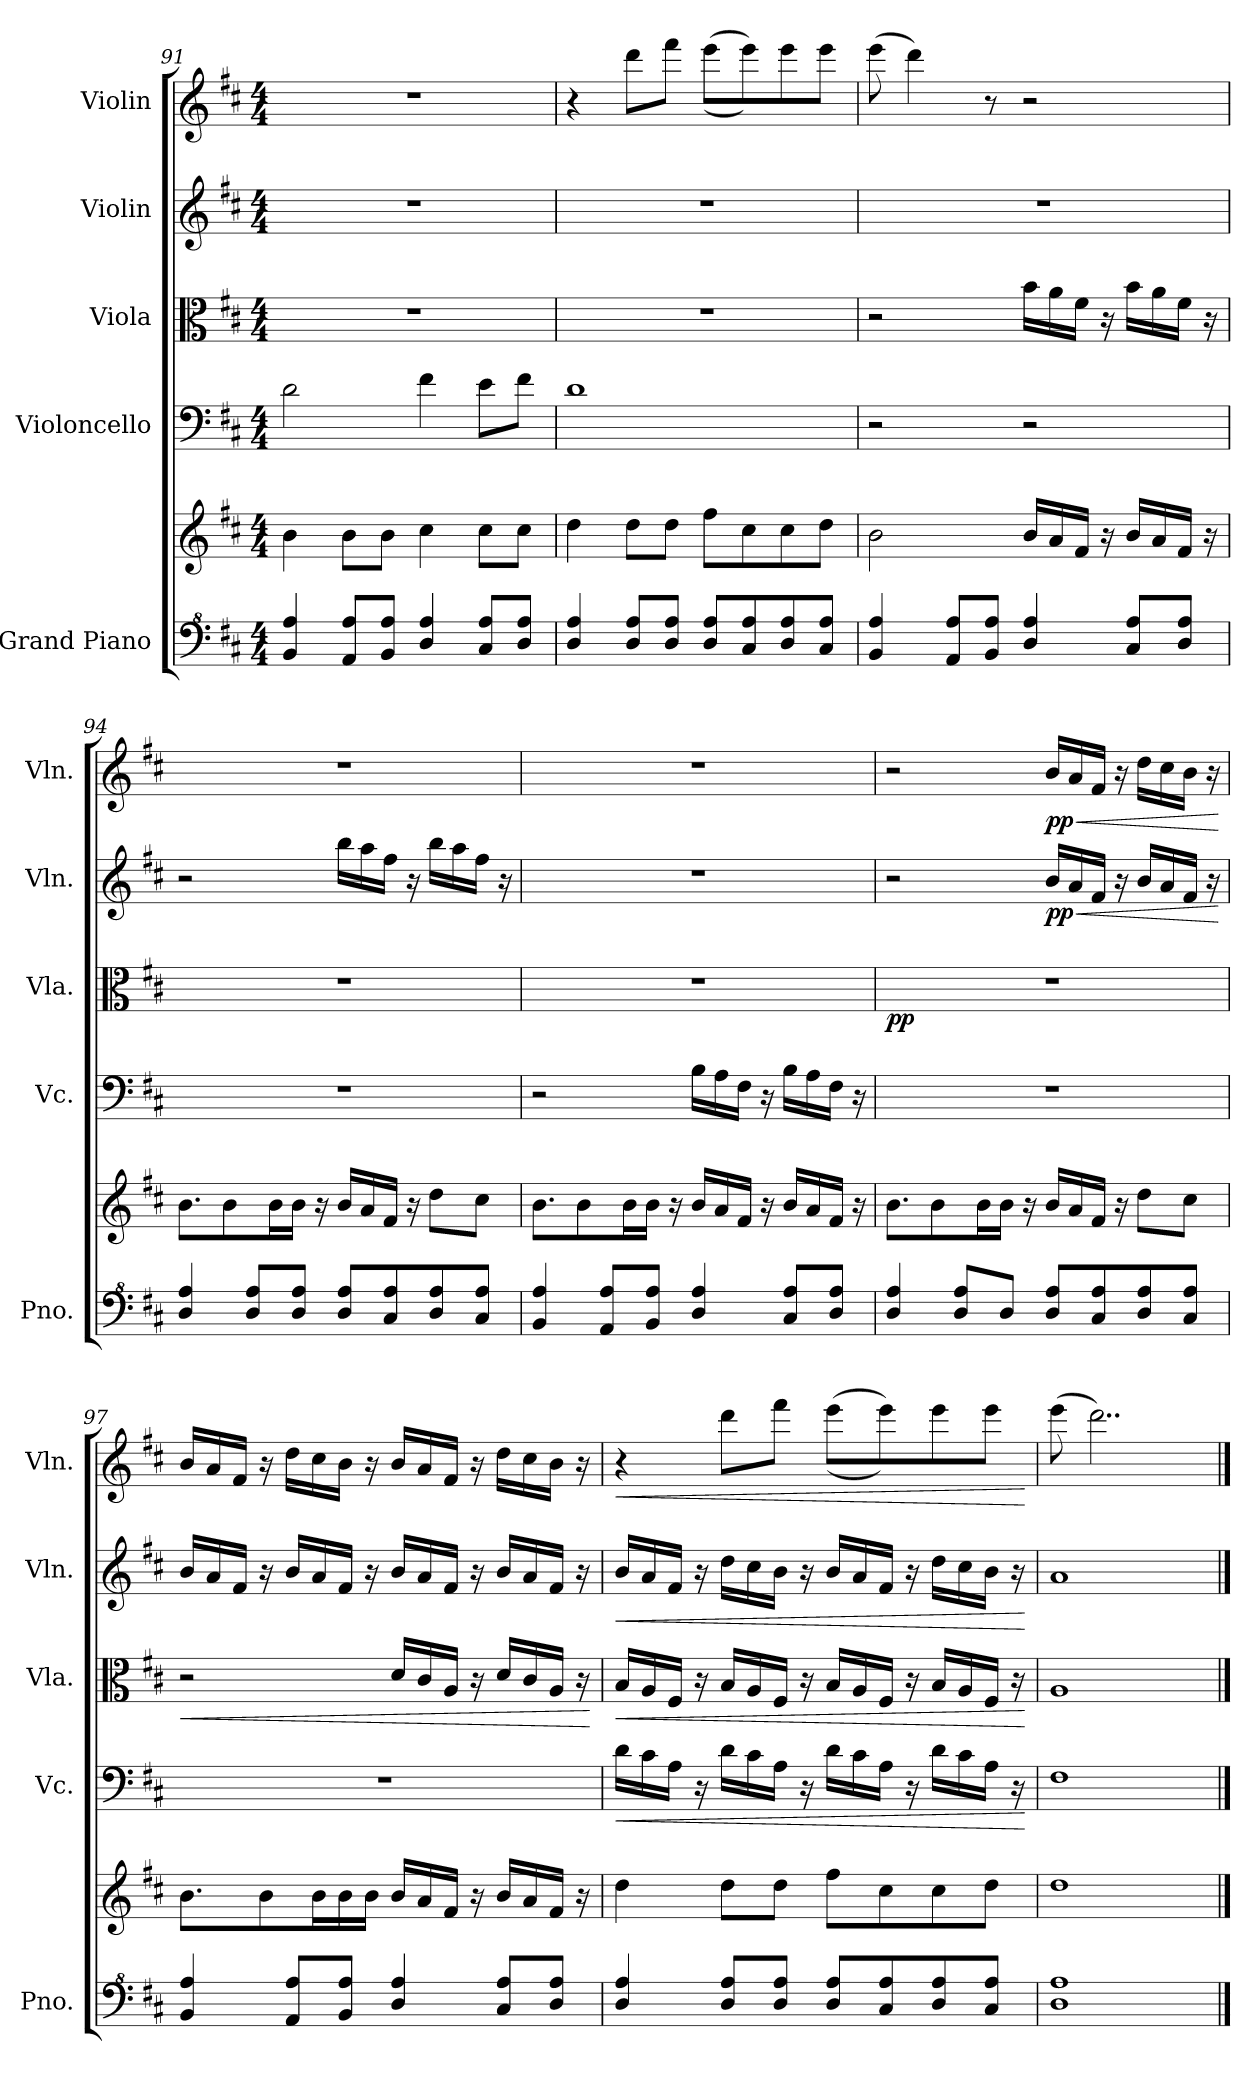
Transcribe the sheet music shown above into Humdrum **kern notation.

**kern	**kern	**kern	**dynam	**kern	**dynam	**kern	**dynam	**kern	**dynam
*part5	*part5	*part4	*part4	*part3	*part3	*part2	*part2	*part1	*part1
*staff6	*staff5	*staff4	*staff4	*staff3	*staff3	*staff2	*staff2	*staff1	*staff1
*I"Grand Piano	*	*I"Violoncello	*	*I"Viola	*	*I"Violin	*	*I"Violin	*
*I'Pno.	*	*I'Vc.	*	*I'Vla.	*	*I'Vln.	*	*I'Vln.	*
*clefF^4	*clefG2	*clefF4	*	*clefC3	*	*clefG2	*	*clefG2	*
*k[f#c#]	*k[f#c#]	*k[f#c#]	*	*k[f#c#]	*	*k[f#c#]	*	*k[f#c#]	*
*M4/4	*M4/4	*M4/4	*	*M4/4	*	*M4/4	*	*M4/4	*
=91	=91	=91	=91	=91	=91	=91	=91	=91	=91
4B/ 4a/	4b\	2d\	.	1r	.	1r	.	1r	.
8A/ 8a/L	8b\L	.	.	.	.	.	.	.	.
8B/ 8a/J	8b\J	.	.	.	.	.	.	.	.
4d/ 4a/	4cc#\	4f#\	.	.	.	.	.	.	.
8c#/ 8a/L	8cc#\L	8e\L	.	.	.	.	.	.	.
8d/ 8a/J	8cc#\J	8f#\J	.	.	.	.	.	.	.
=92	=92	=92	=92	=92	=92	=92	=92	=92	=92
4d/ 4a/	4dd\	1d	.	1r	.	1r	.	4r	.
8d/ 8a/L	8dd\L	.	.	.	.	.	.	8ddd\L	.
8d/ 8a/J	8dd\J	.	.	.	.	.	.	8fff#\J	.
8d/ 8a/L	8ff#\L	.	.	.	.	.	.	((8eee\L	.
8c#/ 8a/	8cc#\	.	.	.	.	.	.	8eee\))	.
8d/ 8a/	8cc#\	.	.	.	.	.	.	8eee\	.
8c#/ 8a/J	8dd\J	.	.	.	.	.	.	8eee\J	.
!!LO:LB:g=z
=93	=93	=93	=93	=93	=93	=93	=93	=93	=93
4B/ 4a/	2b\	2r	.	2r	.	1r	.	(8eee\	.
.	.	.	.	.	.	.	.	4ddd\)	.
8A/ 8a/L	.	.	.	.	.	.	.	.	.
8B/ 8a/J	.	.	.	.	.	.	.	8r	.
4d/ 4a/	16b/LL	2r	.	16b\LL	.	.	.	2r	.
.	16a/	.	.	16a\	.	.	.	.	.
.	16f#/JJ	.	.	16f#\JJ	.	.	.	.	.
.	16r	.	.	16r	.	.	.	.	.
8c#/ 8a/L	16b/LL	.	.	16b\LL	.	.	.	.	.
.	16a/	.	.	16a\	.	.	.	.	.
8d/ 8a/J	16f#/JJ	.	.	16f#\JJ	.	.	.	.	.
.	16r	.	.	16r	.	.	.	.	.
=94	=94	=94	=94	=94	=94	=94	=94	=94	=94
4d/ 4a/	8.b\L	1r	.	1r	.	2r	.	1r	.
.	8b\	.	.	.	.	.	.	.	.
8d/ 8a/L	.	.	.	.	.	.	.	.	.
.	16b\L	.	.	.	.	.	.	.	.
8d/ 8a/J	16b\JJ	.	.	.	.	.	.	.	.
.	16r	.	.	.	.	.	.	.	.
8d/ 8a/L	16b/LL	.	.	.	.	16bb\LL	.	.	.
.	16a/	.	.	.	.	16aa\	.	.	.
8c#/ 8a/	16f#/JJ	.	.	.	.	16ff#\JJ	.	.	.
.	16r	.	.	.	.	16r	.	.	.
8d/ 8a/	8dd\L	.	.	.	.	16bb\LL	.	.	.
.	.	.	.	.	.	16aa\	.	.	.
8c#/ 8a/J	8cc#\J	.	.	.	.	16ff#\JJ	.	.	.
.	.	.	.	.	.	16r	.	.	.
=95	=95	=95	=95	=95	=95	=95	=95	=95	=95
4B/ 4a/	8.b\L	2r	.	1r	.	1r	.	1r	.
.	8b\	.	.	.	.	.	.	.	.
8A/ 8a/L	.	.	.	.	.	.	.	.	.
.	16b\L	.	.	.	.	.	.	.	.
8B/ 8a/J	16b\JJ	.	.	.	.	.	.	.	.
.	16r	.	.	.	.	.	.	.	.
4d/ 4a/	16b/LL	16B\LL	.	.	.	.	.	.	.
.	16a/	16A\	.	.	.	.	.	.	.
.	16f#/JJ	16F#\JJ	.	.	.	.	.	.	.
.	16r	16r	.	.	.	.	.	.	.
8c#/ 8a/L	16b/LL	16B\LL	.	.	.	.	.	.	.
.	16a/	16A\	.	.	.	.	.	.	.
8d/ 8a/J	16f#/JJ	16F#\JJ	.	.	.	.	.	.	.
.	16r	16r	.	.	.	.	.	.	.
!!LO:PB:g=z
=96	=96	=96	=96	=96	=96	=96	=96	=96	=96
!	!	!	!	!	!LO:DY:b	!	!	!	!
4d/ 4a/	8.b\L	1r	.	1r	pp	2r	.	2r	.
.	8b\	.	.	.	.	.	.	.	.
8d/ 8a/L	.	.	.	.	.	.	.	.	.
.	16b\L	.	.	.	.	.	.	.	.
8d/J	16b\JJ	.	.	.	.	.	.	.	.
.	16r	.	.	.	.	.	.	.	.
!	!	!	!	!	!	!	!LO:HP:b	!	!LO:HP:b
!	!	!	!	!	!	!	!LO:DY:n=1:b	!	!LO:DY:n=1:b
8d/ 8a/L	16b/LL	.	.	.	.	16b/LL	< pp	16b/LL	< pp
.	16a/	.	.	.	.	16a/	.	16a/	.
8c#/ 8a/	16f#/JJ	.	.	.	.	16f#/JJ	.	16f#/JJ	.
.	16r	.	.	.	.	16r	.	16r	.
8d/ 8a/	8dd\L	.	.	.	.	16b/LL	.	16dd\LL	.
.	.	.	.	.	.	16a/	.	16cc#\	.
8c#/ 8a/J	8cc#\J	.	.	.	.	16f#/JJ	.	16b\JJ	.
.	.	.	.	.	.	16r	.	16r	.
.	.	.	.	.	.	.	[	.	[
=97	=97	=97	=97	=97	=97	=97	=97	=97	=97
!	!	!	!	!	!LO:HP:b	!	!	!	!
4B/ 4a/	8.b\L	1r	.	2r	<	16b/LL	.	16b/LL	.
.	.	.	.	.	.	16a/	.	16a/	.
.	.	.	.	.	.	16f#/JJ	.	16f#/JJ	.
.	8b\	.	.	.	.	16r	.	16r	.
8A/ 8a/L	.	.	.	.	.	16b/LL	.	16dd\LL	.
.	16b\L	.	.	.	.	16a/	.	16cc#\	.
8B/ 8a/J	16b\	.	.	.	.	16f#/JJ	.	16b\JJ	.
.	16b\JJ	.	.	.	.	16r	.	16r	.
4d/ 4a/	16b/LL	.	.	16d/LL	.	16b/LL	.	16b/LL	.
.	16a/	.	.	16c#/	.	16a/	.	16a/	.
.	16f#/JJ	.	.	16A/JJ	.	16f#/JJ	.	16f#/JJ	.
.	16r	.	.	16r	.	16r	.	16r	.
8c#/ 8a/L	16b/LL	.	.	16d/LL	.	16b/LL	.	16dd\LL	.
.	16a/	.	.	16c#/	.	16a/	.	16cc#\	.
8d/ 8a/J	16f#/JJ	.	.	16A/JJ	.	16f#/JJ	.	16b\JJ	.
.	16r	.	.	16r	.	16r	.	16r	.
.	.	.	.	.	[	.	.	.	.
!!LO:LB:g=z
=98	=98	=98	=98	=98	=98	=98	=98	=98	=98
!	!	!	!LO:HP:b	!	!LO:HP:b	!	!LO:HP:b	!	!LO:HP:b
4d/ 4a/	4dd\	16d\LL	<	16B/LL	<	16b/LL	<	4r	<
.	.	16c#\	.	16A/	.	16a/	.	.	.
.	.	16A\JJ	.	16F#/JJ	.	16f#/JJ	.	.	.
.	.	16r	.	16r	.	16r	.	.	.
8d/ 8a/L	8dd\L	16d\LL	.	16B/LL	.	16dd\LL	.	8ddd\L	.
.	.	16c#\	.	16A/	.	16cc#\	.	.	.
8d/ 8a/J	8dd\J	16A\JJ	.	16F#/JJ	.	16b\JJ	.	8fff#\J	.
.	.	16r	.	16r	.	16r	.	.	.
8d/ 8a/L	8ff#\L	16d\LL	.	16B/LL	.	16b/LL	.	((8eee\L	.
.	.	16c#\	.	16A/	.	16a/	.	.	.
8c#/ 8a/	8cc#\	16A\JJ	.	16F#/JJ	.	16f#/JJ	.	8eee\))	.
.	.	16r	.	16r	.	16r	.	.	.
8d/ 8a/	8cc#\	16d\LL	.	16B/LL	.	16dd\LL	.	8eee\	.
.	.	16c#\	.	16A/	.	16cc#\	.	.	.
8c#/ 8a/J	8dd\J	16A\JJ	.	16F#/JJ	.	16b\JJ	.	8eee\J	.
.	.	16r	.	16r	.	16r	.	.	.
.	.	.	[	.	[	.	[	.	[
=99	=99	=99	=99	=99	=99	=99	=99	=99	=99
1d 1a	1dd	1F#	.	1A	.	1a	.	(8eee\	.
.	.	.	.	.	.	.	.	2..ddd\)	.
==	==	==	==	==	==	==	==	==	==
*-	*-	*-	*-	*-	*-	*-	*-	*-	*-
